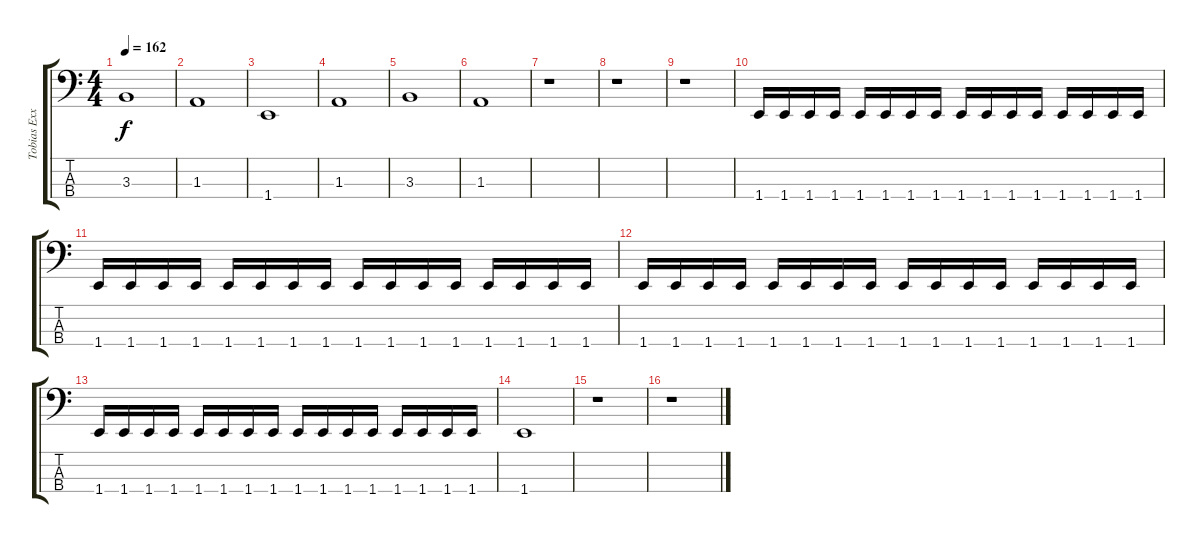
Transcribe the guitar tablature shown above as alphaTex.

\track ("Tobias Exxel" "Tobias Exx") {instrument electricbasspick}
\staff {score tabs}
\tuning (Gb2 Db2 Ab1 Eb1) {hide}
\ts (4 4)
\tempo 162
\clef f4
\ks c
3.3.1{dy f} |
1.3.1 |
1.4.1 |
1.3.1 |
3.3.1 |
1.3.1 |
r.1 |
r.1 |
r.1 |
1.4.16 1.4.16 1.4.16 1.4.16 1.4.16 1.4.16 1.4.16 1.4.16 1.4.16 1.4.16 1.4.16 1.4.16 1.4.16 1.4.16 1.4.16 1.4.16 |
1.4.16 1.4.16 1.4.16 1.4.16 1.4.16 1.4.16 1.4.16 1.4.16 1.4.16 1.4.16 1.4.16 1.4.16 1.4.16 1.4.16 1.4.16 1.4.16 |
1.4.16 1.4.16 1.4.16 1.4.16 1.4.16 1.4.16 1.4.16 1.4.16 1.4.16 1.4.16 1.4.16 1.4.16 1.4.16 1.4.16 1.4.16 1.4.16 |
1.4.16 1.4.16 1.4.16 1.4.16 1.4.16 1.4.16 1.4.16 1.4.16 1.4.16 1.4.16 1.4.16 1.4.16 1.4.16 1.4.16 1.4.16 1.4.16 |
1.4.1 |
r.1 |
r.1
